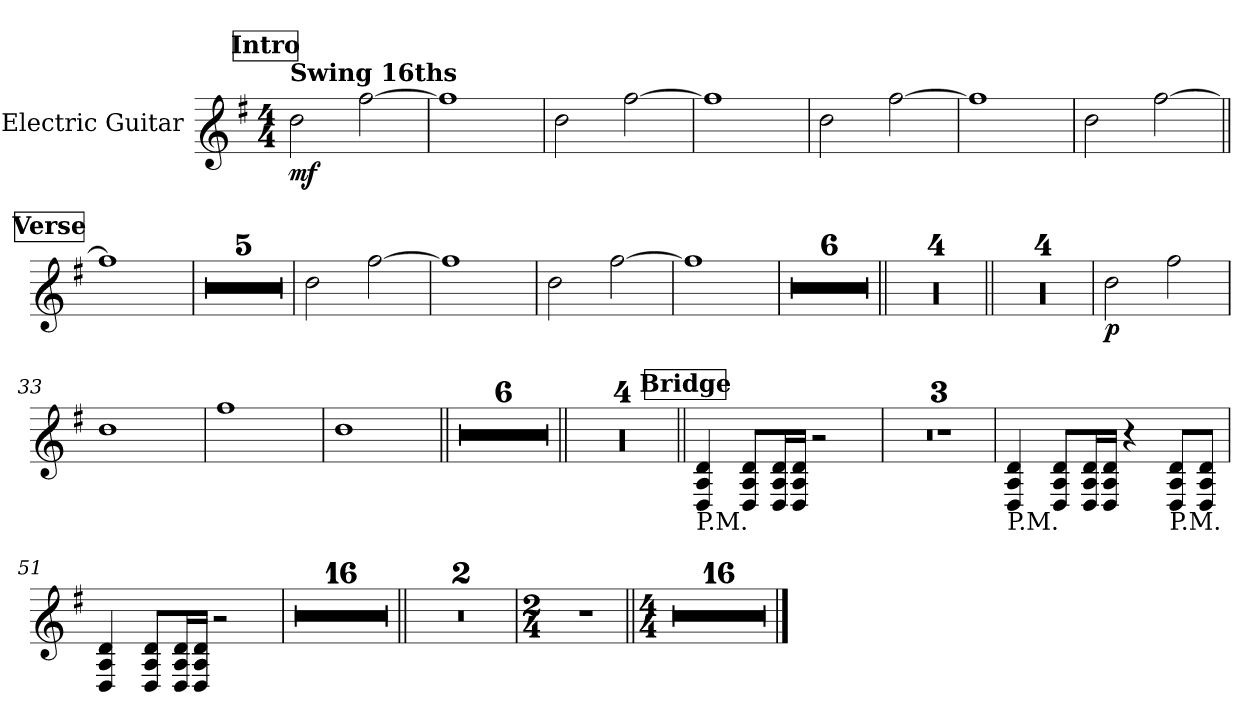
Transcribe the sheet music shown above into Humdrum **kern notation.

**kern	**dynam
*part1	*part1
*staff1	*staff1
*I"Electric Guitar	*
*I'El. Guit.	*
*stria6	*
*	*
*k[f#]	*
*M4/4	*
*MM73	*
!!LO:REH:place=s1:a:B:fs=14:t=Intro
=1	=1
!LO:TX:a:B:t=Swing 16ths	!
!	!LO:DY:b
2dd\	mf
[2aa\	.
=2	=2
1aa]	.
=3	=3
2dd\	.
[2aa\	.
=4	=4
1aa]	.
=5	=5
2dd\	.
[2aa\	.
=6	=6
1aa]	.
=7	=7
2dd\	.
[2aa\	.
!!LO:REH:place=s1:a:B:fs=14:t=Verse
=8||	=8||
1aa]	.
=9	=9
1r	.
=10	=10
1r	.
=11	=11
1r	.
=12	=12
1r	.
=13	=13
1r	.
=14	=14
2dd\	.
[2aa\	.
=15	=15
1aa]	.
=16	=16
2dd\	.
[2aa\	.
=17	=17
1aa]	.
!!LO:LB:g=z
=18	=18
1r	.
=19	=19
1r	.
=20	=20
1r	.
=21	=21
1r	.
=22	=22
1r	.
=23	=23
1r	.
=24||	=24||
1r	.
=25	=25
1r	.
=26	=26
1r	.
=27	=27
1r	.
=28||	=28||
1r	.
=29	=29
1r	.
=30	=30
1r	.
=31	=31
1r	.
=32	=32
!	!LO:DY:b
2dd\	p
2aa\	.
=33	=33
1dd	.
=34	=34
1aa	.
=35	=35
1dd	.
=36||	=36||
1r	.
=37	=37
1r	.
=38	=38
1r	.
=39	=39
1r	.
=40	=40
1r	.
=41	=41
1r	.
=42||	=42||
1r	.
=43	=43
1r	.
=44	=44
1r	.
=45	=45
1r	.
!!LO:REH:place=s1:a:B:fs=14:t=Bridge
=46||	=46||
!LO:TX:b:t=P.M.	!
4D/ 4A/ 4d/	.
8D/ 8A/ 8d/L	.
16D/ 16A/ 16d/L	.
16D/ 16A/ 16d/JJ	.
2r	.
=47	=47
1r	.
=48	=48
1r	.
!!LO:LB:g=z
=49	=49
1r	.
=50	=50
!LO:TX:b:t=P.M.	!
4D/ 4A/ 4d/	.
8D/ 8A/ 8d/L	.
16D/ 16A/ 16d/L	.
16D/ 16A/ 16d/JJ	.
4r	.
!LO:TX:b:t=P.M.	!
8D/ 8A/ 8d/L	.
8D/ 8A/ 8d/J	.
=51	=51
4D/ 4A/ 4d/	.
8D/ 8A/ 8d/L	.
16D/ 16A/ 16d/L	.
16D/ 16A/ 16d/JJ	.
2r	.
=52	=52
1r	.
=53	=53
1r	.
=54	=54
1r	.
=55	=55
1r	.
=56	=56
1r	.
=57	=57
1r	.
=58	=58
1r	.
!!LO:LB:g=z
=59	=59
1r	.
=60	=60
1r	.
=61	=61
1r	.
=62	=62
1r	.
=63	=63
1r	.
=64	=64
1r	.
=65	=65
1r	.
=66	=66
1r	.
=67	=67
1r	.
=68||	=68||
1r	.
=69	=69
1r	.
=70	=70
*M2/4	*
2r	.
=71||	=71||
*M4/4	*
1r	.
=72	=72
1r	.
=73	=73
1r	.
=74	=74
1r	.
=75	=75
1r	.
=76	=76
1r	.
=77	=77
1r	.
=78	=78
1r	.
=79	=79
1r	.
=80	=80
1r	.
=81	=81
1r	.
=82	=82
1r	.
=83	=83
1r	.
=84	=84
1r	.
=85	=85
1r	.
=86	=86
1r	.
==	==
*-	*-
